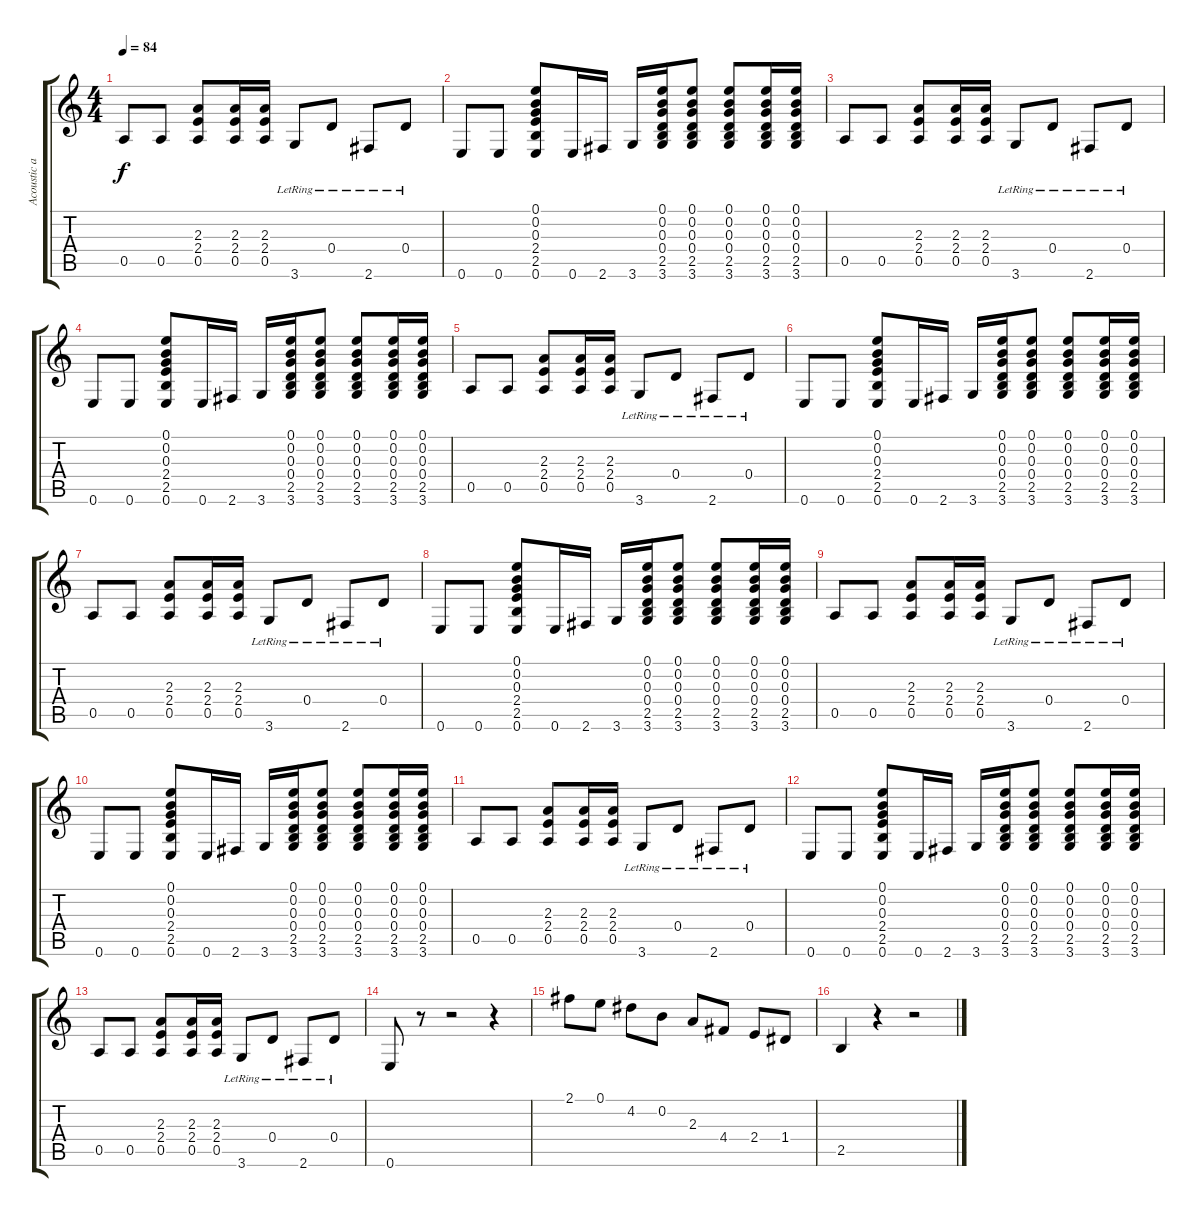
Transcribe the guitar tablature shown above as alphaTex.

\track ("Acoustic and Rhythm" "Acoustic a") {instrument acousticguitarsteel}
\staff {score tabs}
\tuning (E4 B3 G3 D3 A2 E2) {hide}
\ts (4 4)
\tempo 84
\clef g2
\ks c
0.5.8{dy f} 0.5.8 (2.3 2.4 0.5).8 (2.3 2.4 0.5).16 (2.3 2.4 0.5).16 3.6{lr}.8 0.4{lr}.8 2.6{lr}.8 0.4{lr}.8 |
0.6.8 0.6.8 (0.1 0.2 0.3 2.4 2.5 0.6).8 0.6.16 2.6.16 3.6.16 (0.1 0.2 0.3 0.4 2.5 3.6).16 (0.1 0.2 0.3 0.4 2.5 3.6).8 (0.1 0.2 0.3 0.4 2.5 3.6).8 (0.1 0.2 0.3 0.4 2.5 3.6).16 (0.1 0.2 0.3 0.4 2.5 3.6).16 |
0.5.8 0.5.8 (2.3 2.4 0.5).8 (2.3 2.4 0.5).16 (2.3 2.4 0.5).16 3.6{lr}.8 0.4{lr}.8 2.6{lr}.8 0.4{lr}.8 |
0.6.8 0.6.8 (0.1 0.2 0.3 2.4 2.5 0.6).8 0.6.16 2.6.16 3.6.16 (0.1 0.2 0.3 0.4 2.5 3.6).16 (0.1 0.2 0.3 0.4 2.5 3.6).8 (0.1 0.2 0.3 0.4 2.5 3.6).8 (0.1 0.2 0.3 0.4 2.5 3.6).16 (0.1 0.2 0.3 0.4 2.5 3.6).16 |
0.5.8 0.5.8 (2.3 2.4 0.5).8 (2.3 2.4 0.5).16 (2.3 2.4 0.5).16 3.6{lr}.8 0.4{lr}.8 2.6{lr}.8 0.4{lr}.8 |
0.6.8 0.6.8 (0.1 0.2 0.3 2.4 2.5 0.6).8 0.6.16 2.6.16 3.6.16 (0.1 0.2 0.3 0.4 2.5 3.6).16 (0.1 0.2 0.3 0.4 2.5 3.6).8 (0.1 0.2 0.3 0.4 2.5 3.6).8 (0.1 0.2 0.3 0.4 2.5 3.6).16 (0.1 0.2 0.3 0.4 2.5 3.6).16 |
0.5.8 0.5.8 (2.3 2.4 0.5).8 (2.3 2.4 0.5).16 (2.3 2.4 0.5).16 3.6{lr}.8 0.4{lr}.8 2.6{lr}.8 0.4{lr}.8 |
0.6.8 0.6.8 (0.1 0.2 0.3 2.4 2.5 0.6).8 0.6.16 2.6.16 3.6.16 (0.1 0.2 0.3 0.4 2.5 3.6).16 (0.1 0.2 0.3 0.4 2.5 3.6).8 (0.1 0.2 0.3 0.4 2.5 3.6).8 (0.1 0.2 0.3 0.4 2.5 3.6).16 (0.1 0.2 0.3 0.4 2.5 3.6).16 |
0.5.8 0.5.8 (2.3 2.4 0.5).8 (2.3 2.4 0.5).16 (2.3 2.4 0.5).16 3.6{lr}.8 0.4{lr}.8 2.6{lr}.8 0.4{lr}.8 |
0.6.8 0.6.8 (0.1 0.2 0.3 2.4 2.5 0.6).8 0.6.16 2.6.16 3.6.16 (0.1 0.2 0.3 0.4 2.5 3.6).16 (0.1 0.2 0.3 0.4 2.5 3.6).8 (0.1 0.2 0.3 0.4 2.5 3.6).8 (0.1 0.2 0.3 0.4 2.5 3.6).16 (0.1 0.2 0.3 0.4 2.5 3.6).16 |
0.5.8 0.5.8 (2.3 2.4 0.5).8 (2.3 2.4 0.5).16 (2.3 2.4 0.5).16 3.6{lr}.8 0.4{lr}.8 2.6{lr}.8 0.4{lr}.8 |
0.6.8 0.6.8 (0.1 0.2 0.3 2.4 2.5 0.6).8 0.6.16 2.6.16 3.6.16 (0.1 0.2 0.3 0.4 2.5 3.6).16 (0.1 0.2 0.3 0.4 2.5 3.6).8 (0.1 0.2 0.3 0.4 2.5 3.6).8 (0.1 0.2 0.3 0.4 2.5 3.6).16 (0.1 0.2 0.3 0.4 2.5 3.6).16 |
0.5.8 0.5.8 (2.3 2.4 0.5).8 (2.3 2.4 0.5).16 (2.3 2.4 0.5).16 3.6{lr}.8 0.4{lr}.8 2.6{lr}.8 0.4{lr}.8 |
0.6.8 r.8 r.2 r.4 |
2.1.8 0.1.8 4.2.8 0.2.8 2.3.8 4.4.8 2.4.8 1.4.8 |
2.5.4 r.4 r.2
